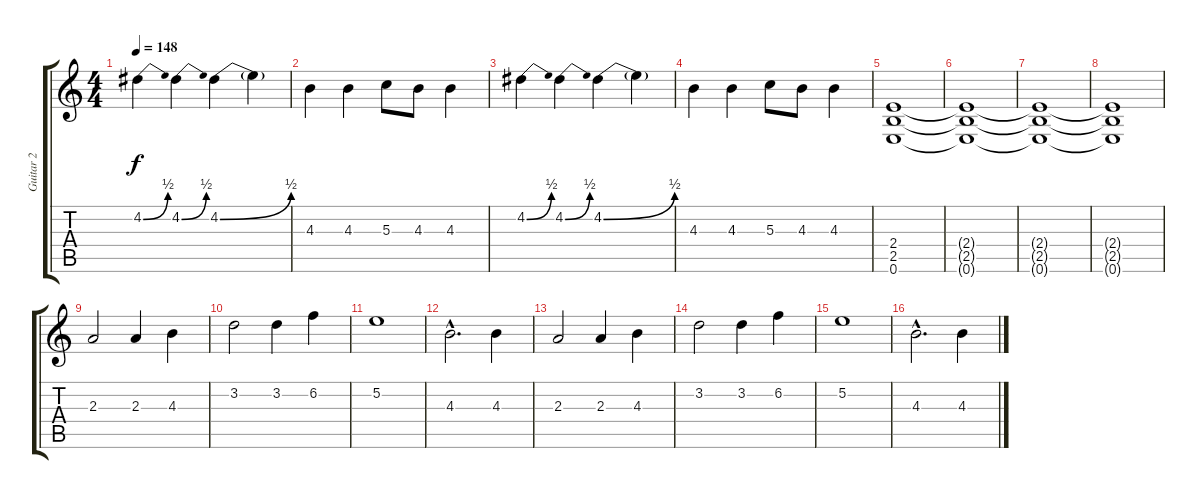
\track ("Guitar 2" "Guitar 2") {instrument distortionguitar}
\staff {score tabs}
\tuning (E4 B3 G3 D3 A2 E2) {hide}
\ts (4 4)
\tempo 148
\clef g2
\ks c
4.2{be (bend 0 0 60 2)}.4{dy f volume 16 instrument distortionguitar} 4.2{be (bend 0 0 60 2)}.4{volume 16 instrument distortionguitar} 4.2{be (bend 0 0 60 2)}.4{volume 16 instrument distortionguitar} 4.2{t}.4 |
4.3.4 4.3.4 5.3.8 4.3.8 4.3.4 |
4.2{be (bend 0 0 60 2)}.4{volume 16 instrument distortionguitar} 4.2{be (bend 0 0 60 2)}.4 4.2{be (bend 0 0 60 2)}.4{volume 16 instrument distortionguitar} 4.2{t}.4 |
4.3.4 4.3.4 5.3.8 4.3.8 4.3.4 |
(2.4 2.5 0.6).1{volume 13} |
(2.4{t} 2.5{t} 0.6{t}).1 |
(2.4{t} 2.5{t} 0.6{t}).1 |
(2.4{t} 2.5{t} 0.6{t}).1 |
2.3.2{volume 14 instrument electricguitarclean} 2.3.4 4.3.4 |
3.2.2 3.2.4 6.2.4 |
5.2.1 |
4.3{hac}.2{d} 4.3.4 |
2.3.2{volume 14 instrument electricguitarclean} 2.3.4 4.3.4 |
3.2.2 3.2.4 6.2.4 |
5.2.1 |
4.3{hac}.2{d} 4.3.4
